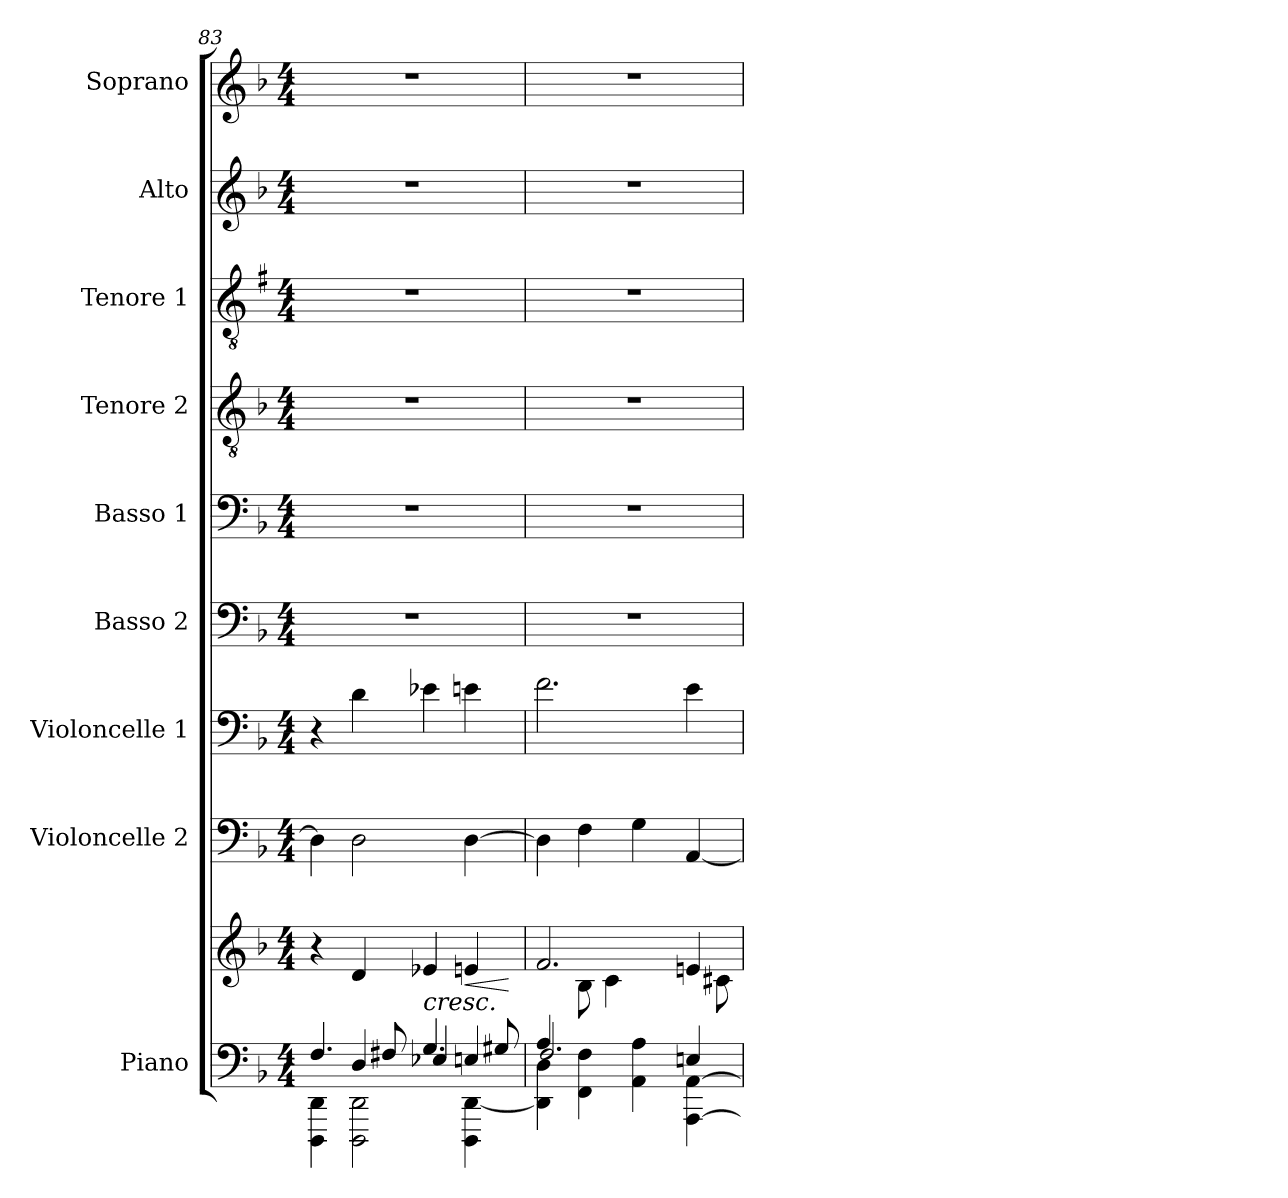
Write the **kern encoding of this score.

**kern	**kern	**dynam	**kern	**kern	**kern	**kern	**kern	**kern	**kern	**kern
*part9	*part9	*part9	*part8	*part7	*part6	*part5	*part4	*part3	*part2	*part1
*staff10	*staff9	*staff9/10	*staff8	*staff7	*staff6	*staff5	*staff4	*staff3	*staff2	*staff1
*I"Piano	*	*	*I"Violoncelle 2	*I"Violoncelle 1	*I"Basso 2	*I"Basso 1	*I"Tenore 2	*I"Tenore 1	*I"Alto	*I"Soprano
*I'Pno.	*	*	*I'Vlc 2	*I'Vlc 1	*I'B.2	*I'B.1	*I'T.2	*I'T.1	*I'A.	*I'S.
*clefF4	*clefG2	*	*clefF4	*clefF4	*clefF4	*clefF4	*clefGv2	*clefGv2	*clefG2	*clefG2
*	*	*	*	*	*	*	*	*ITrd1c2	*	*
*k[b-]	*k[b-]	*	*k[b-]	*k[b-]	*k[b-]	*k[b-]	*k[b-]	*k[b-]	*k[b-]	*k[b-]
*d:	*d:	*	*d:	*d:	*d:	*d:	*d:	*d:	*d:	*d:
*M4/4	*M4/4	*	*M4/4	*M4/4	*M4/4	*M4/4	*M4/4	*M4/4	*M4/4	*M4/4
=83	=83	=83	=83	=83	=83	=83	=83	=83	=83	=83
*^	*	*	*	*	*	*	*	*	*	*
*	*^	*	*	*	*	*	*	*	*	*	*
4.F/	4DDD\ 4DD\	4ryy	4r	.	4D\]	4r	1r	1r	1r	1r	1r	1r
.	2DDD\ 2DD\	4D/	4d/	.	2D\	4d\	.	.	.	.	.	.
8F#X/	.	.	.	.	.	.	.	.	.	.	.	.
!	!	!	!	!LO:HP:b	!	!	!	!	!	!	!	!
4.G/	.	4E-X/	4e-X/	<	.	4e-X\	.	.	.	.	.	.
!	!	!	!	!LO:HP:b	!	!	!	!	!	!	!	!
.	4DDD\ [4DD\	4En/	4en/	<	[4D\	4en\	.	.	.	.	.	.
8G#X/	.	.	.	.	.	.	.	.	.	.	.	.
*v	*v	*v	*	*	*	*	*	*	*	*	*	*
.	.	[	.	.	.	.	.	.	.	.
!!LO:PB:g=z
=84	=84	=84	=84	=84	=84	=84	=84	=84	=84	=84
*^	*^	*	*	*	*	*	*	*	*	*
*	*^	*	*	*	*	*	*	*	*	*	*	*
4A/	2.F/	4DD\] 4D\	2.f/	4ryy	.	4D\]	2.f\	1r	1r	1r	1r	1r	1r
2.ryy	.	4FF\ 4F\	.	8B-\	.	4F\	.	.	.	.	.	.	.
.	.	.	.	4c\	.	.	.	.	.	.	.	.	.
.	.	4AA\ 4A\	.	.	.	4G\	.	.	.	.	.	.	.
.	.	.	.	4ryy	.	.	.	.	.	.	.	.	.
.	4En/	[4AAA\ [4AA\	4en/	.	.	[4AA/	4e\	.	.	.	.	.	.
.	.	.	.	8c#X\	.	.	.	.	.	.	.	.	.
*v	*v	*v	*	*	*	*	*	*	*	*	*	*	*
*	*v	*v	*	*	*	*	*	*	*	*	*
.	.	[	.	.	.	.	.	.	.	.
=	=	=	=	=	=	=	=	=	=	=
*-	*-	*-	*-	*-	*-	*-	*-	*-	*-	*-
